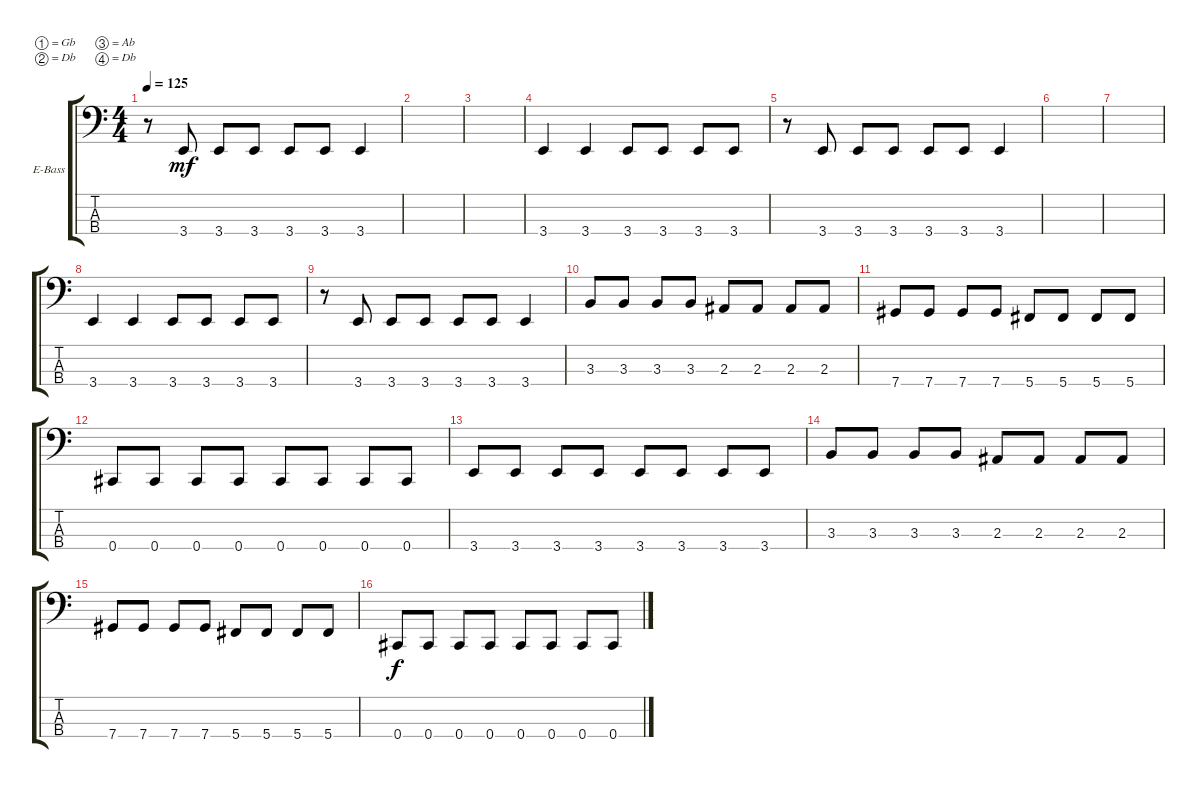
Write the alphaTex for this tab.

\defaultSystemsLayout 4
\bracketExtendMode groupsimilarinstruments
\firstSystemTrackNameOrientation horizontal
\otherSystemsTrackNameOrientation horizontal
\track ("Electric Bass" "E-Bass") {instrument electricbassfinger}
\staff {score tabs}
\tuning (Gb2 Db2 Ab1 Db1)
\ts (4 4)
\tempo 125
\clef f4
\ks c
r.8{dy mf} 3.4.8 3.4.8 3.4.8 3.4.8 3.4.8 3.4.4 |
|
|
3.4.4 3.4.4 3.4.8 3.4.8 3.4.8 3.4.8 |
r.8 3.4.8 3.4.8 3.4.8 3.4.8 3.4.8 3.4.4 |
|
|
3.4.4 3.4.4 3.4.8 3.4.8 3.4.8 3.4.8 |
r.8 3.4.8 3.4.8 3.4.8 3.4.8 3.4.8 3.4.4 |
3.3.8 3.3.8 3.3.8 3.3.8 2.3.8 2.3.8 2.3.8 2.3.8 |
7.4.8 7.4.8 7.4.8 7.4.8 5.4.8 5.4.8 5.4.8 5.4.8 |
0.4.8 0.4.8 0.4.8 0.4.8 0.4.8 0.4.8 0.4.8 0.4.8 |
3.4.8 3.4.8 3.4.8 3.4.8 3.4.8 3.4.8 3.4.8 3.4.8 |
3.3.8 3.3.8 3.3.8 3.3.8 2.3.8 2.3.8 2.3.8 2.3.8 |
7.4.8 7.4.8 7.4.8 7.4.8 5.4.8 5.4.8 5.4.8 5.4.8 |
0.4.8{dy f} 0.4.8 0.4.8 0.4.8 0.4.8 0.4.8 0.4.8 0.4.8
